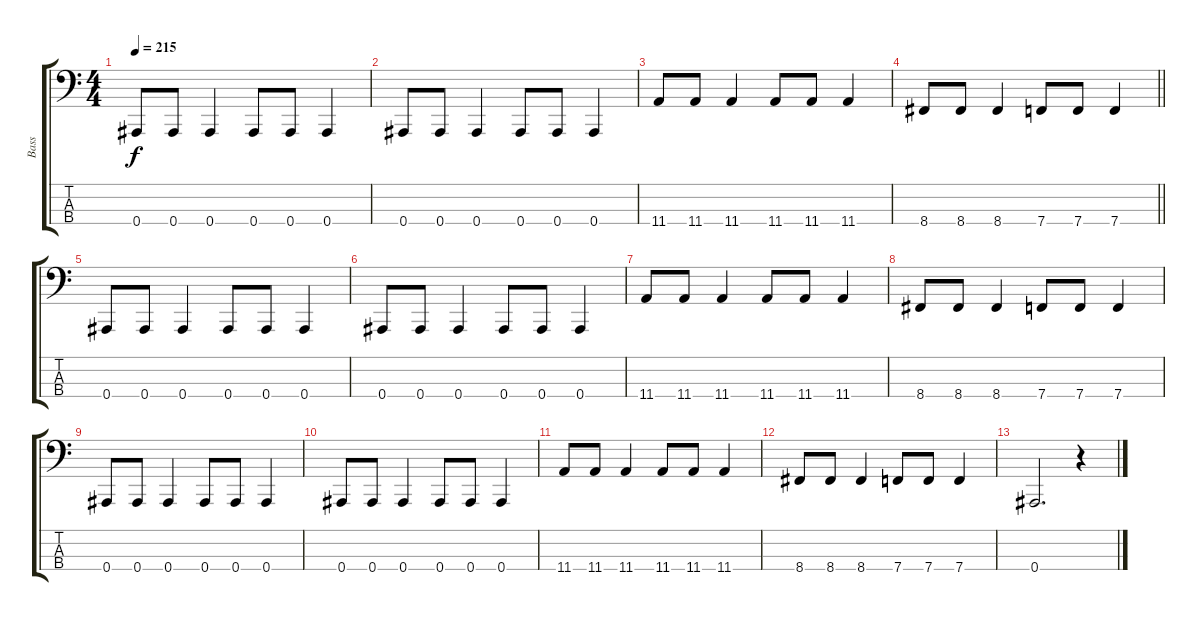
\track ("Bass" "Bass") {instrument electricbassfinger}
\staff {score tabs}
\tuning (Eb2 Bb1 F1 Bb0) {hide}
\ts (4 4)
\tempo 215
\clef f4
\ks c
0.4.8{dy f} 0.4.8 0.4.4 0.4.8 0.4.8 0.4.4 |
0.4.8 0.4.8 0.4.4 0.4.8 0.4.8 0.4.4 |
11.4.8 11.4.8 11.4.4 11.4.8 11.4.8 11.4.4 |
\barLineRight lightlight
8.4.8 8.4.8 8.4.4 7.4.8 7.4.8 7.4.4 |
0.4.8 0.4.8 0.4.4 0.4.8 0.4.8 0.4.4 |
0.4.8 0.4.8 0.4.4 0.4.8 0.4.8 0.4.4 |
11.4.8 11.4.8 11.4.4 11.4.8 11.4.8 11.4.4 |
8.4.8 8.4.8 8.4.4 7.4.8 7.4.8 7.4.4 |
0.4.8 0.4.8 0.4.4 0.4.8 0.4.8 0.4.4 |
0.4.8 0.4.8 0.4.4 0.4.8 0.4.8 0.4.4 |
11.4.8 11.4.8 11.4.4 11.4.8 11.4.8 11.4.4 |
8.4.8 8.4.8 8.4.4 7.4.8 7.4.8 7.4.4 |
0.4.2{d} r.4
